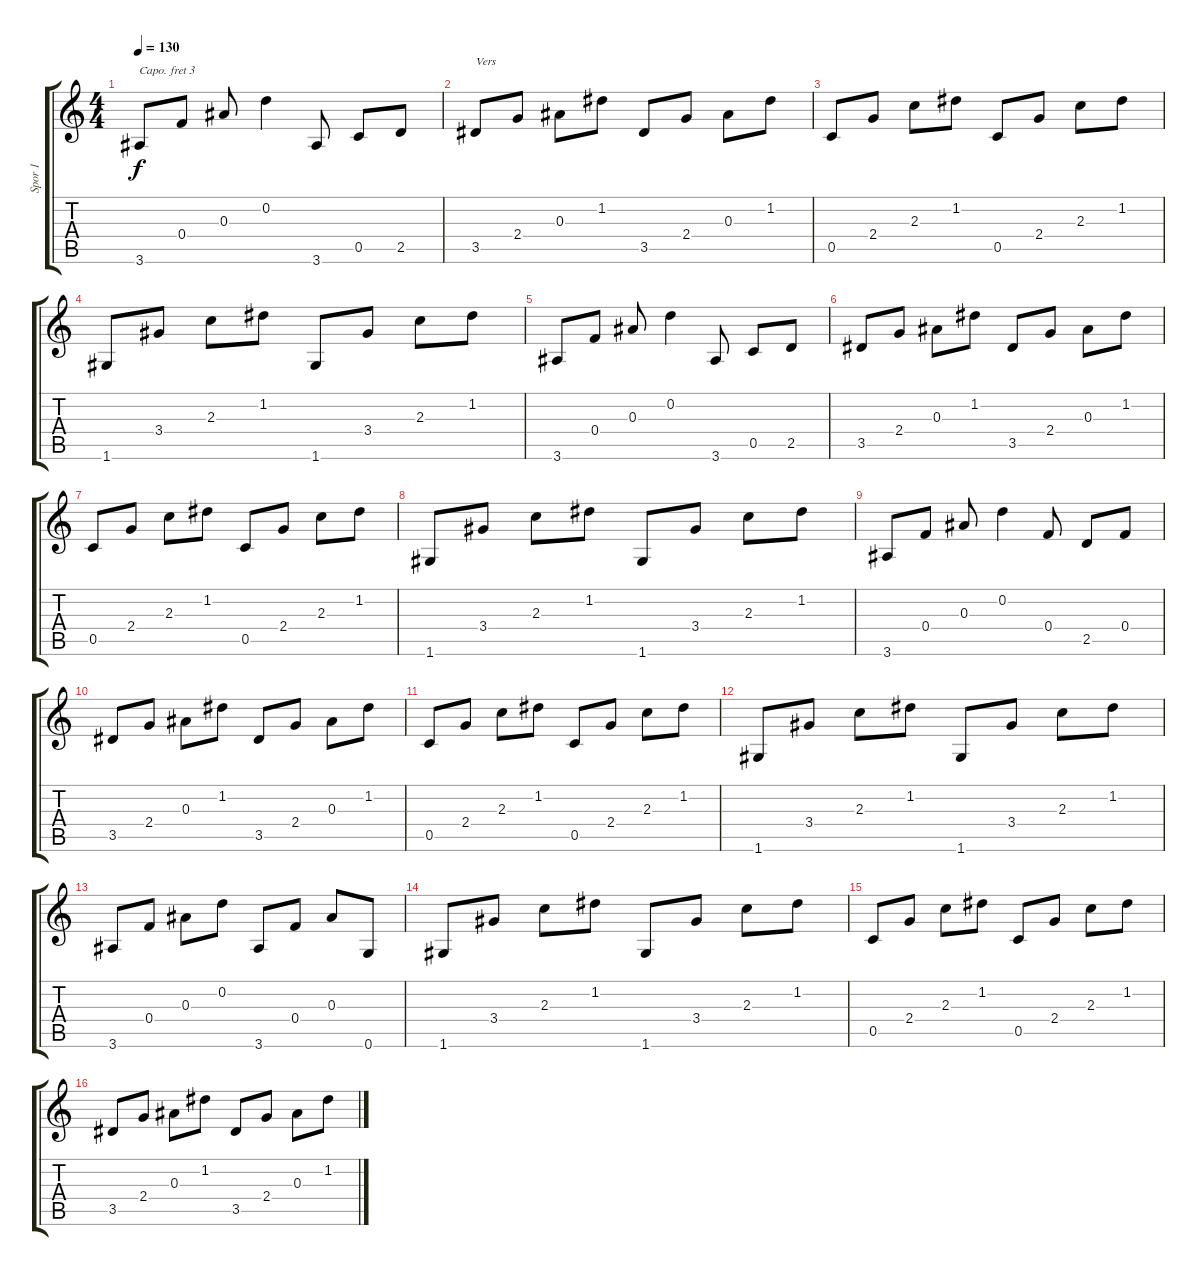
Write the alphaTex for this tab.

\track ("Spor 1" "Spor 1") {instrument acousticguitarnylon}
\staff {score tabs}
\capo 3
\tuning (E4 B3 G3 D3 A2 E2) {hide}
\ts (4 4)
\tempo 130
\clef g2
\ks c
3.6.8{dy f} 0.4.8 0.3.8 0.2.4 3.6.8 0.5.8 2.5.8 |
3.5.8{txt "Vers "} 2.4.8 0.3.8 1.2.8 3.5.8 2.4.8 0.3.8 1.2.8 |
0.5.8 2.4.8 2.3.8 1.2.8 0.5.8 2.4.8 2.3.8 1.2.8 |
1.6.8 3.4.8 2.3.8 1.2.8 1.6.8 3.4.8 2.3.8 1.2.8 |
3.6.8 0.4.8 0.3.8 0.2.4 3.6.8 0.5.8 2.5.8 |
3.5.8 2.4.8 0.3.8 1.2.8 3.5.8 2.4.8 0.3.8 1.2.8 |
0.5.8 2.4.8 2.3.8 1.2.8 0.5.8 2.4.8 2.3.8 1.2.8 |
1.6.8 3.4.8 2.3.8 1.2.8 1.6.8 3.4.8 2.3.8 1.2.8 |
3.6.8 0.4.8 0.3.8 0.2.4 0.4.8 2.5.8 0.4.8 |
3.5.8 2.4.8 0.3.8 1.2.8 3.5.8 2.4.8 0.3.8 1.2.8 |
0.5.8 2.4.8 2.3.8 1.2.8 0.5.8 2.4.8 2.3.8 1.2.8 |
1.6.8 3.4.8 2.3.8 1.2.8 1.6.8 3.4.8 2.3.8 1.2.8 |
3.6.8 0.4.8 0.3.8 0.2.8 3.6.8 0.4.8 0.3.8 0.6.8 |
1.6.8 3.4.8 2.3.8 1.2.8 1.6.8 3.4.8 2.3.8 1.2.8 |
0.5.8 2.4.8 2.3.8 1.2.8 0.5.8 2.4.8 2.3.8 1.2.8 |
3.5.8 2.4.8 0.3.8 1.2.8 3.5.8 2.4.8 0.3.8 1.2.8
